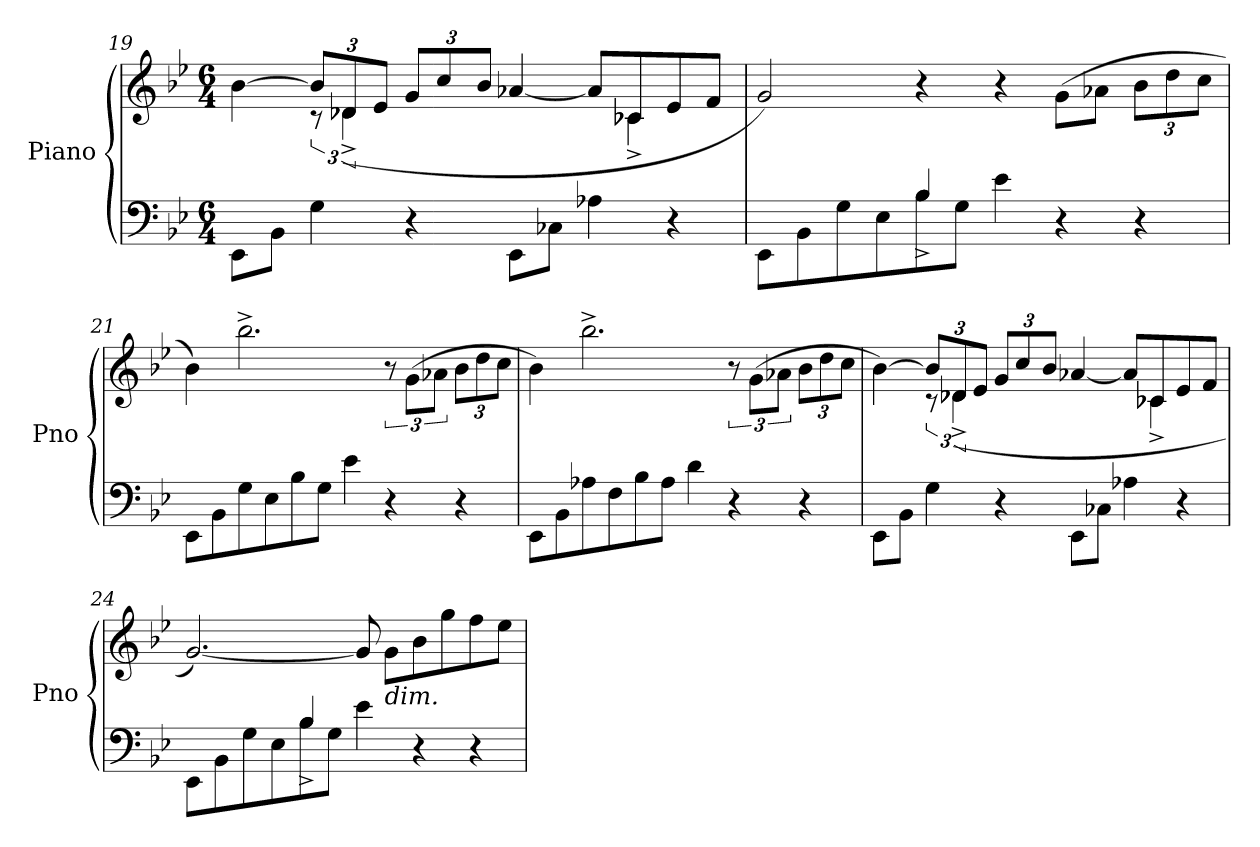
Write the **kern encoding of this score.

**kern	**kern
*part1	*part1
*staff2	*staff1
*I"Piano	*
*I'Pno	*
!!LO:LB:g=z
*clefF4	*clefG2
*k[b-e-]	*k[b-e-]
*M6/4	*M6/4
=19	=19
*	*^
8EE-\L	[4b-\	4ryy
8BB-\J	.	.
*	*Xbrackettup	*brackettup
4G\	12b-/L]	12r
.	12d-X/	(<6d-^\
.	12e-/J	.
*	*Xbrackettup	*
4r	12g/L	8ryy
.	12cc/	.
*	*v	*v
.	12b-/J
8EE-\L	[4a-X/
8C-X\J	.
4A-X\	8a-/L]
*	*^
.	8c-X/	4c-^\
4r	8e-/	.
.	8f/J	8ryy
*	*v	*v
=20	=20
*^	*
8EE-\L	2ryy	2g/)
8BB-\	.	.
8G\	.	.
8E-\	.	.
8B-\	4B-^/	4r
8G\J	.	.
4e-\	2.ryy	4r
4r	.	(>8g\L
.	.	8a-X\J
4r	.	12b-\L
.	.	12dd\
.	.	12cc\J
*v	*v	*
!!LO:LB:g=z
=21	=21
8EE-\L	4b-\)
8BB-\	.
8G\	2.bb-^\
8E-\	.
8B-\	.
8G\J	.
4e-\	.
*	*brackettup
4r	12r
.	(>12g\L
.	12a-X\J
*	*Xbrackettup
4r	12b-\L
.	12dd\
.	12cc\J
!!LO:LB:g=z
=22	=22
8EE-\L	4b-\)
8BB-\	.
8A-X\	2.bb-^\
8F\	.
8B-\	.
8A-\J	.
4d\	.
*	*brackettup
4r	12r
.	(>12g\L
.	12a-X\J
*	*Xbrackettup
4r	12b-\L
.	12dd\
.	12cc\J
=23	=23
*	*^
8EE-\L	[4b-\)	4ryy
8BB-\J	.	.
*	*	*brackettup
4G\	12b-/L]	12r
.	12d-X/	(<6d-^\
.	12e-/J	.
*	*Xbrackettup	*
4r	12g/L	8ryy
.	12cc/	.
*	*v	*v
.	12b-/J
8EE-\L	[4a-X/
8C-X\J	.
4A-X\	8a-/L]
*	*^
.	8c-X/	4c-^\
4r	8e-/	.
.	8f/J	8ryy
*	*v	*v
!!LO:LB:g=z
=24	=24
*^	*
8EE-\L	2ryy	[2.g/)
8BB-\	.	.
8G\	.	.
8E-\	.	.
8B-\	4B-^/	.
8G\J	.	.
4e-\	2.ryy	8g/]
!	!	!LO:TX:b:i:t=dim.
.	.	8g\L
4r	.	8b-\
.	.	8gg\
4r	.	8ff\
.	.	8ee-\J
*v	*v	*
=	=
*-	*-
